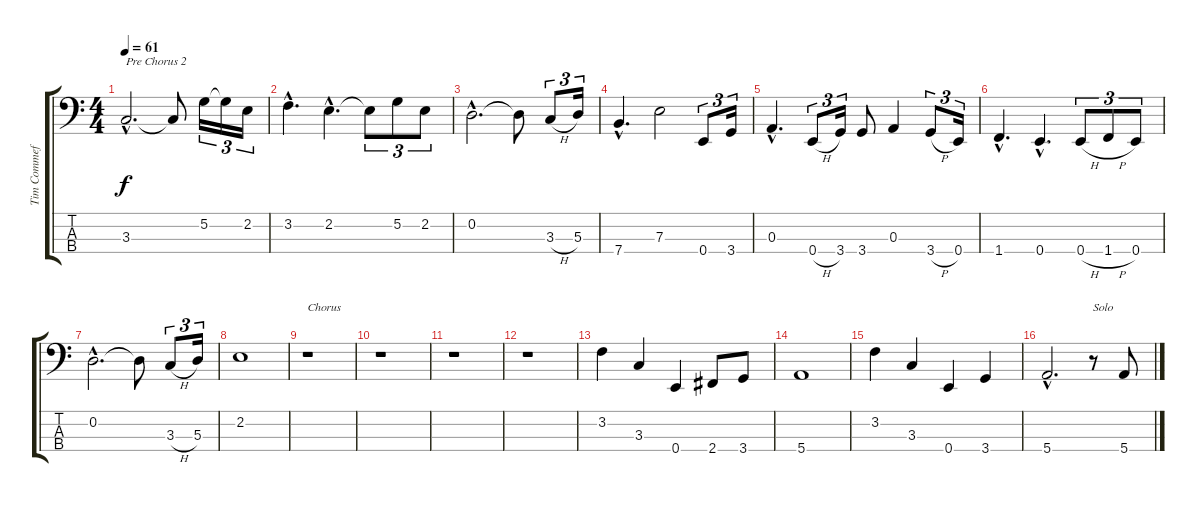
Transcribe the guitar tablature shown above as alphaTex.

\track ("Tim Commeford" "Tim Commef") {instrument electricbassfinger}
\staff {score tabs}
\tuning (G2 D2 A1 E1) {hide}
\ts (4 4)
\tempo 61
\clef f4
\ks c
3.3{hac}.2{d txt "Pre Chorus 2" dy f} 3.3{t}.8 5.2.16{tu (3 2)} 5.2{t}.16{tu (3 2)} 2.2.16{tu (3 2)} |
3.2{hac}.4{d} 2.2{hac}.4{d} 2.2{t}.8{tu (3 2)} 5.2.8{tu (3 2)} 2.2.8{tu (3 2)} |
0.2{hac}.2{d} 0.2{t}.8 3.3{h}.8{tu (3 2)} 5.3.16{tu (3 2)} |
7.4{hac}.4{d} 7.3.2 0.4.8{tu (3 2)} 3.4.16{tu (3 2)} |
0.3{hac}.4{d} 0.4{h}.8{tu (3 2)} 3.4.16{tu (3 2)} 3.4.8 0.3.4 3.4{h}.8{tu (3 2)} 0.4.16{tu (3 2)} |
1.4{hac}.4{d} 0.4{hac}.4{d} 0.4{h}.8{tu (3 2)} 1.4{h}.8{tu (3 2)} 0.4.8{tu (3 2)} |
0.2{hac}.2{d} 0.2{t}.8 3.3{h}.8{tu (3 2)} 5.3.16{tu (3 2)} |
2.2.1 |
r.1{txt "Chorus"} |
r.1 |
r.1 |
r.1 |
3.2.4 3.3.4 0.4.4 2.4.8 3.4.8 |
5.4.1 |
3.2.4 3.3.4 0.4.4 3.4.4 |
5.4{hac}.2{d} r.8{txt "Solo"} 5.4{ss}.8
